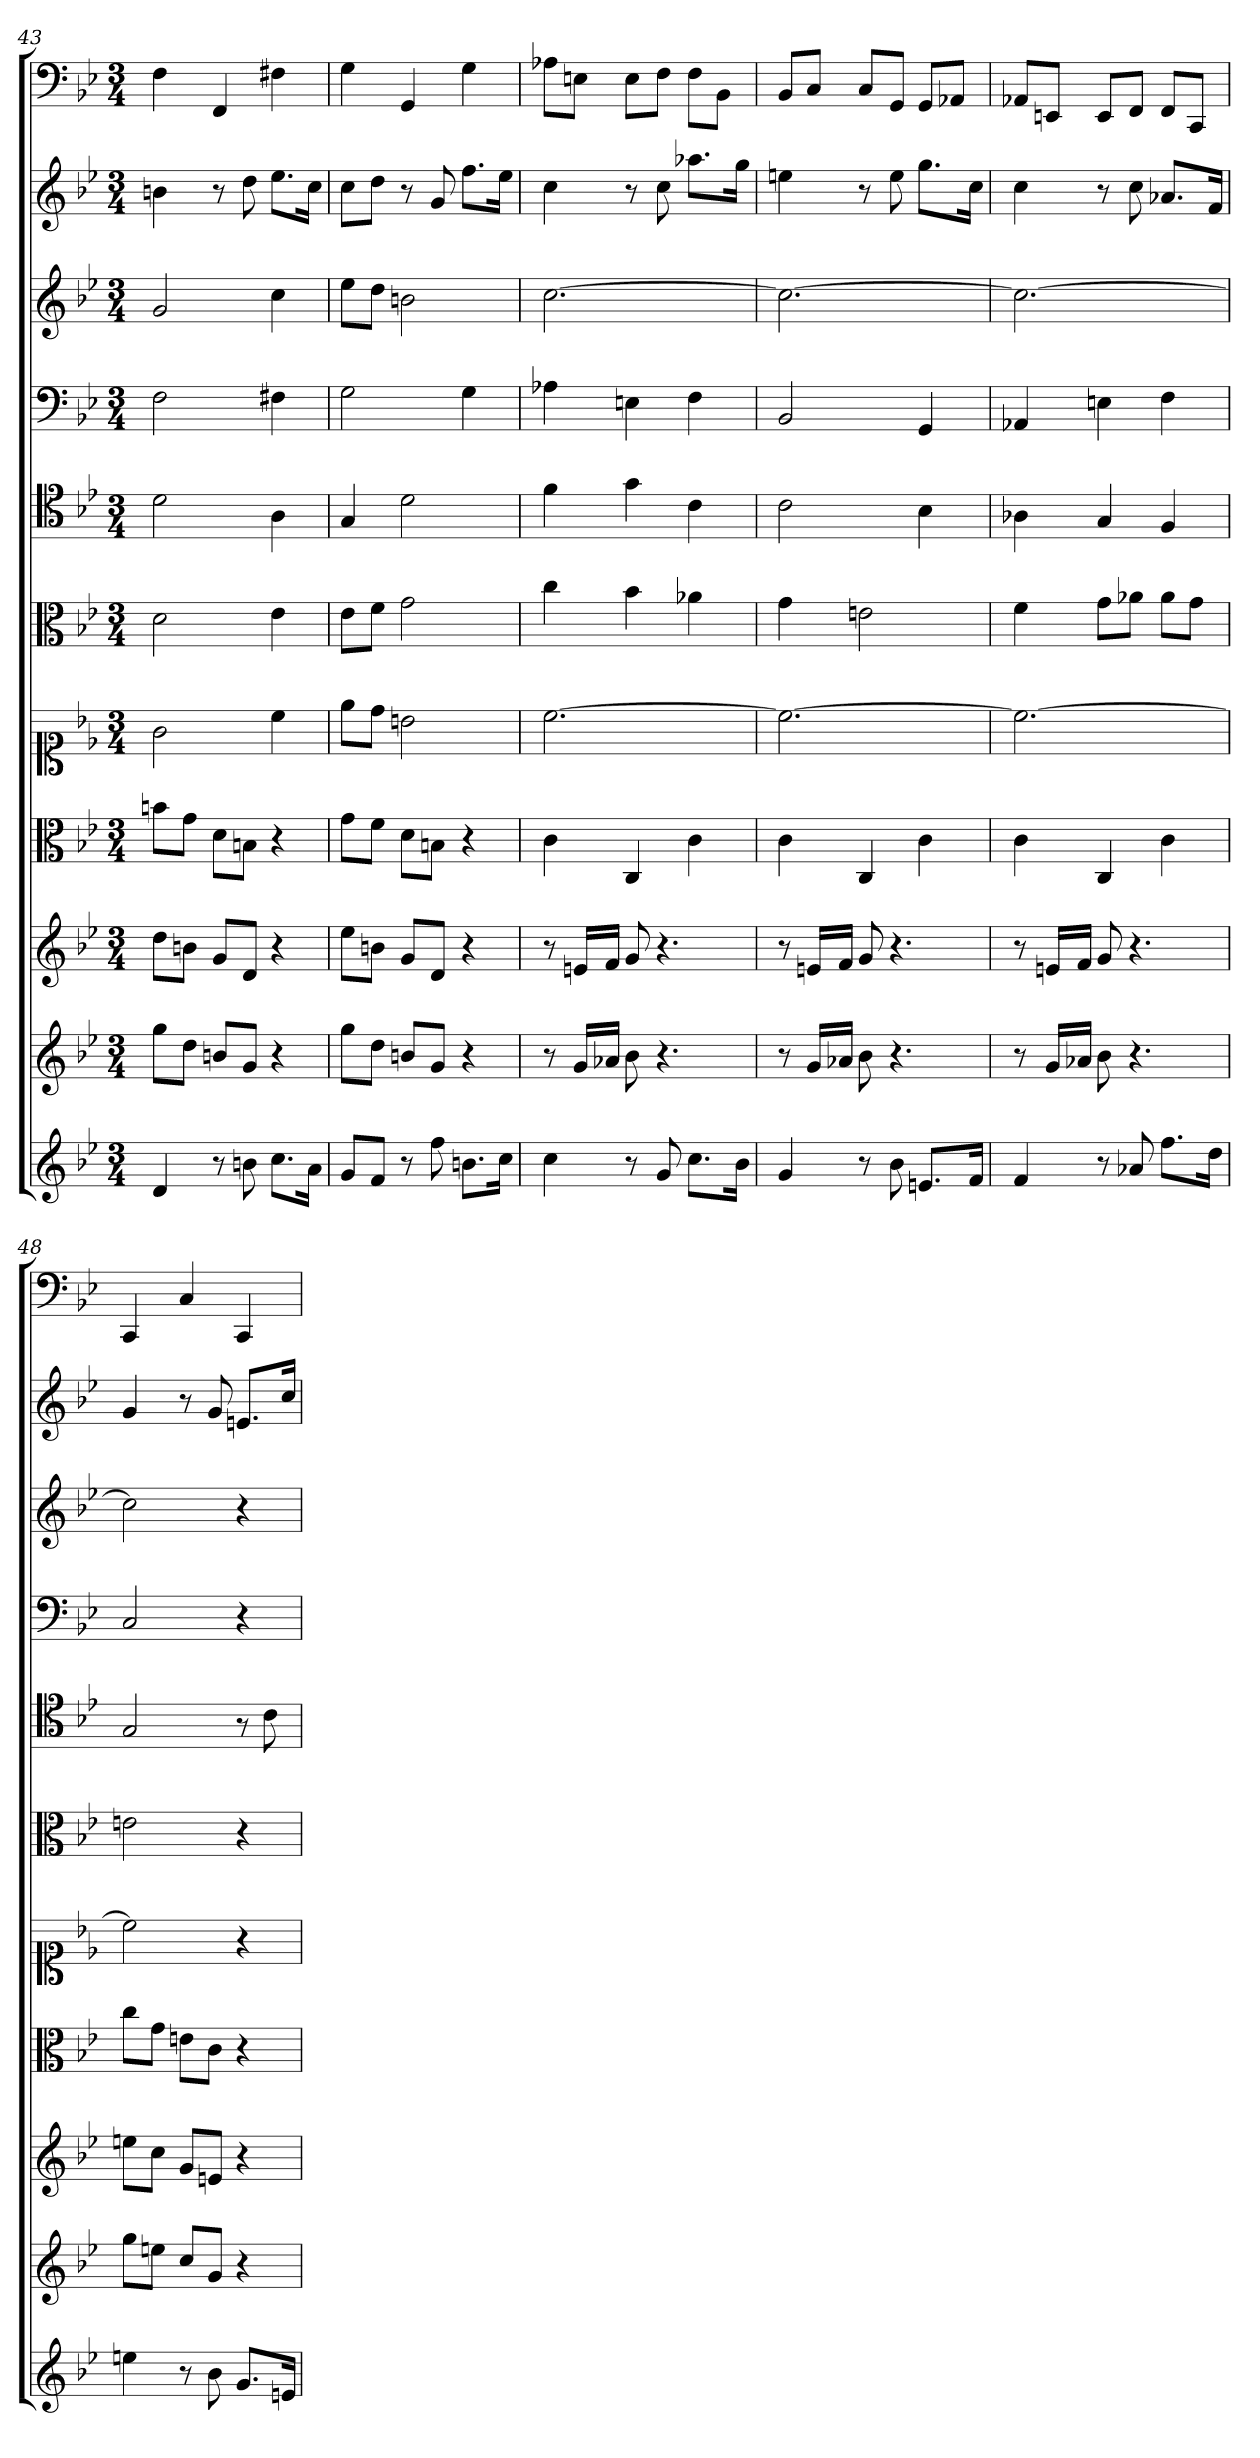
**kern	**kern	**kern	**kern	**kern	**kern	**kern	**kern	**kern	**kern	**kern
*part11	*part10	*part9	*part8	*part7	*part6	*part5	*part4	*part3	*part2	*part1
*staff11	*staff10	*staff9	*staff8	*staff7	*staff6	*staff5	*staff4	*staff3	*staff2	*staff1
*	*	*	*clefC3	*clefC1	*clefC3	*clefC4	*clefF4	*	*	*clefF4
*k[b-e-]	*k[b-e-]	*k[b-e-]	*k[b-e-]	*k[b-e-]	*k[b-e-]	*k[b-e-]	*k[b-e-]	*k[b-e-]	*k[b-e-]	*k[b-e-]
*g:	*g:	*g:	*g:	*g:	*g:	*g:	*g:	*g:	*g:	*g:
*M3/4	*M3/4	*M3/4	*M3/4	*M3/4	*M3/4	*M3/4	*M3/4	*M3/4	*M3/4	*M3/4
=43	=43	=43	=43	=43	=43	=43	=43	=43	=43	=43
4d	8ggL	8ddL	8bn\L	2g	2d	2d	2F	2g	4bn	4F
.	8ddJ	8bnJ	8g\J	.	.	.	.	.	.	.
8r	8bnL	8gL	8d\L	.	.	.	.	.	8r	4FF
8bn	8gJ	8dJ	8Bn\J	.	.	.	.	.	8dd	.
8.ccL	4r	4r	4r	4cc	4e-	4A	4F#X	4cc	8.ee-L	4F#X
16aJk	.	.	.	.	.	.	.	.	16ccJk	.
=44	=44	=44	=44	=44	=44	=44	=44	=44	=44	=44
8gL	8ggL	8ee-L	8g\L	8ee-\L	8e-\L	4G	2G	8ee-L	8ccL	4G
8fJ	8ddJ	8bnJ	8f\J	8dd\J	8f\J	.	.	8ddJ	8ddJ	.
8r	8bnL	8gL	8d\L	2bn	2g	2d	.	2bn	8r	4GG
8ff	8gJ	8dJ	8Bn\J	.	.	.	.	.	8g	.
8.bnL	4r	4r	4r	.	.	.	4G	.	8.ffL	4G
16ccJk	.	.	.	.	.	.	.	.	16ee-Jk	.
=45	=45	=45	=45	=45	=45	=45	=45	=45	=45	=45
4cc	8r	8r	4c	[2.cc	4cc	4f	4A-X	[2.cc	4cc	8A-X\L
.	16gLL	16enLL	.	.	.	.	.	.	.	8En\J
.	16a-XJJ	16fJJ	.	.	.	.	.	.	.	.
8r	8b-	8g	4C	.	4b-	4g	4En	.	8r	8E\L
8g	4.r	4.r	.	.	.	.	.	.	8cc	8F\J
8.ccL	.	.	4c	.	4a-X	4c	4F	.	8.aa-XL	8F\L
.	.	.	.	.	.	.	.	.	.	8BB-\J
16b-Jk	.	.	.	.	.	.	.	.	16ggJk	.
=46	=46	=46	=46	=46	=46	=46	=46	=46	=46	=46
4g	8r	8r	4c	2.cc_	4g	2c	2BB-	2.cc_	4een	8BB-/L
.	16gLL	16enLL	.	.	.	.	.	.	.	8C/J
.	16a-XJJ	16fJJ	.	.	.	.	.	.	.	.
8r	8b-	8g	4C	.	2en	.	.	.	8r	8C/L
8b-	4.r	4.r	.	.	.	.	.	.	8ee	8GG/J
8.enL	.	.	4c	.	.	4B-	4GG	.	8.ggL	8GG/L
.	.	.	.	.	.	.	.	.	.	8AA-X/J
16fJk	.	.	.	.	.	.	.	.	16ccJk	.
=47	=47	=47	=47	=47	=47	=47	=47	=47	=47	=47
4f	8r	8r	4c	2.cc_	4f	4A-X	4AA-X	2.cc_	4cc	8AA-X/L
.	16gLL	16enLL	.	.	.	.	.	.	.	8EEn/J
.	16a-XJJ	16fJJ	.	.	.	.	.	.	.	.
8r	8b-	8g	4C	.	8g\L	4G	4En	.	8r	8EE/L
8a-X	4.r	4.r	.	.	8a-X\J	.	.	.	8cc	8FF/J
8.ffL	.	.	4c	.	8a-\L	4F	4F	.	8.a-XL	8FF/L
.	.	.	.	.	8g\J	.	.	.	.	8CC/J
16ddJk	.	.	.	.	.	.	.	.	16fJk	.
=48	=48	=48	=48	=48	=48	=48	=48	=48	=48	=48
4een	8ggL	8eenL	8cc\L	2cc]	2en	2G	2C	2cc]	4g	4CC
.	8eenJ	8ccJ	8g\J	.	.	.	.	.	.	.
8r	8ccL	8gL	8en\L	.	.	.	.	.	8r	4C
8b-	8gJ	8enJ	8c\J	.	.	.	.	.	8g	.
8.gL	4r	4r	4r	4r	4r	8r	4r	4r	8.enL	4CC
.	.	.	.	.	.	8c	.	.	.	.
16enJk	.	.	.	.	.	.	.	.	16ccJk	.
=	=	=	=	=	=	=	=	=	=	=
*-	*-	*-	*-	*-	*-	*-	*-	*-	*-	*-
